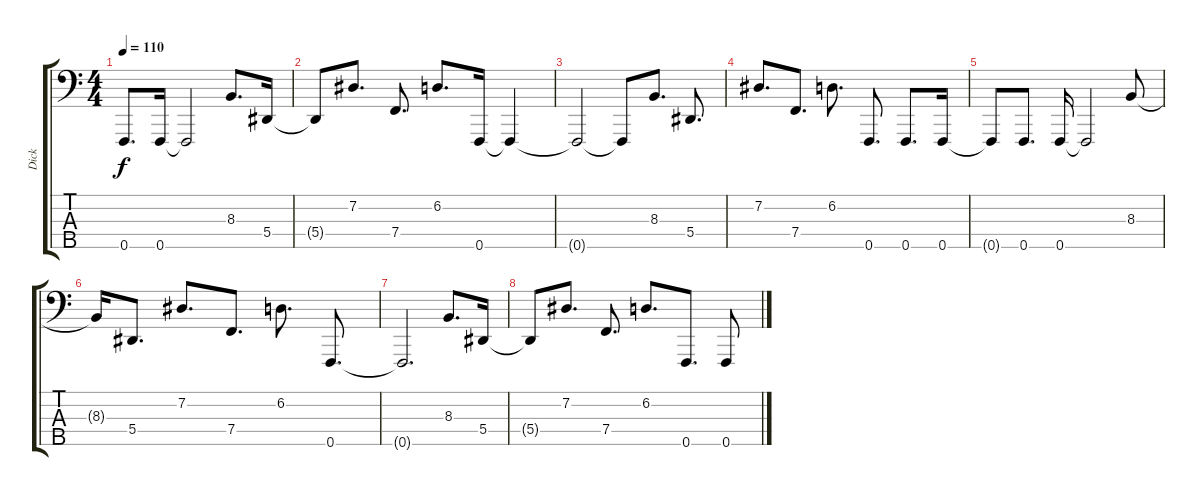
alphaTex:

\track ("Dick" "Dick") {instrument electricbasspick}
\staff {score tabs}
\tuning (Db2 Ab1 Eb1 Bb0 F0) {hide}
\ts (4 4)
\tempo 110
\clef f4
\ks c
0.5.8{d dy f} 0.5.16 0.5{t}.2 8.3.8{d} 5.4.16 |
5.4{t}.8 7.2.8{d} 7.4.8{d} 6.2.8{d} 0.5.16 0.5{t}.4 |
0.5{t}.2 0.5{t}.8 8.3.8{d} 5.4.8{d} |
7.2.8{d} 7.4.8{d} 6.2.8{d} 0.5.8{d} 0.5.8{d} 0.5.16 |
0.5{t}.8 0.5.8{d} 0.5.16 0.5{t}.2 8.3.8 |
8.3{t}.16 5.4.8{d} 7.2.8{d} 7.4.8{d} 6.2.8{d} 0.5.8{d} |
0.5{t}.2{d} 8.3.8{d} 5.4.16 |
5.4{t}.8 7.2.8{d} 7.4.8{d} 6.2.8{d} 0.5.8{d} 0.5.8
